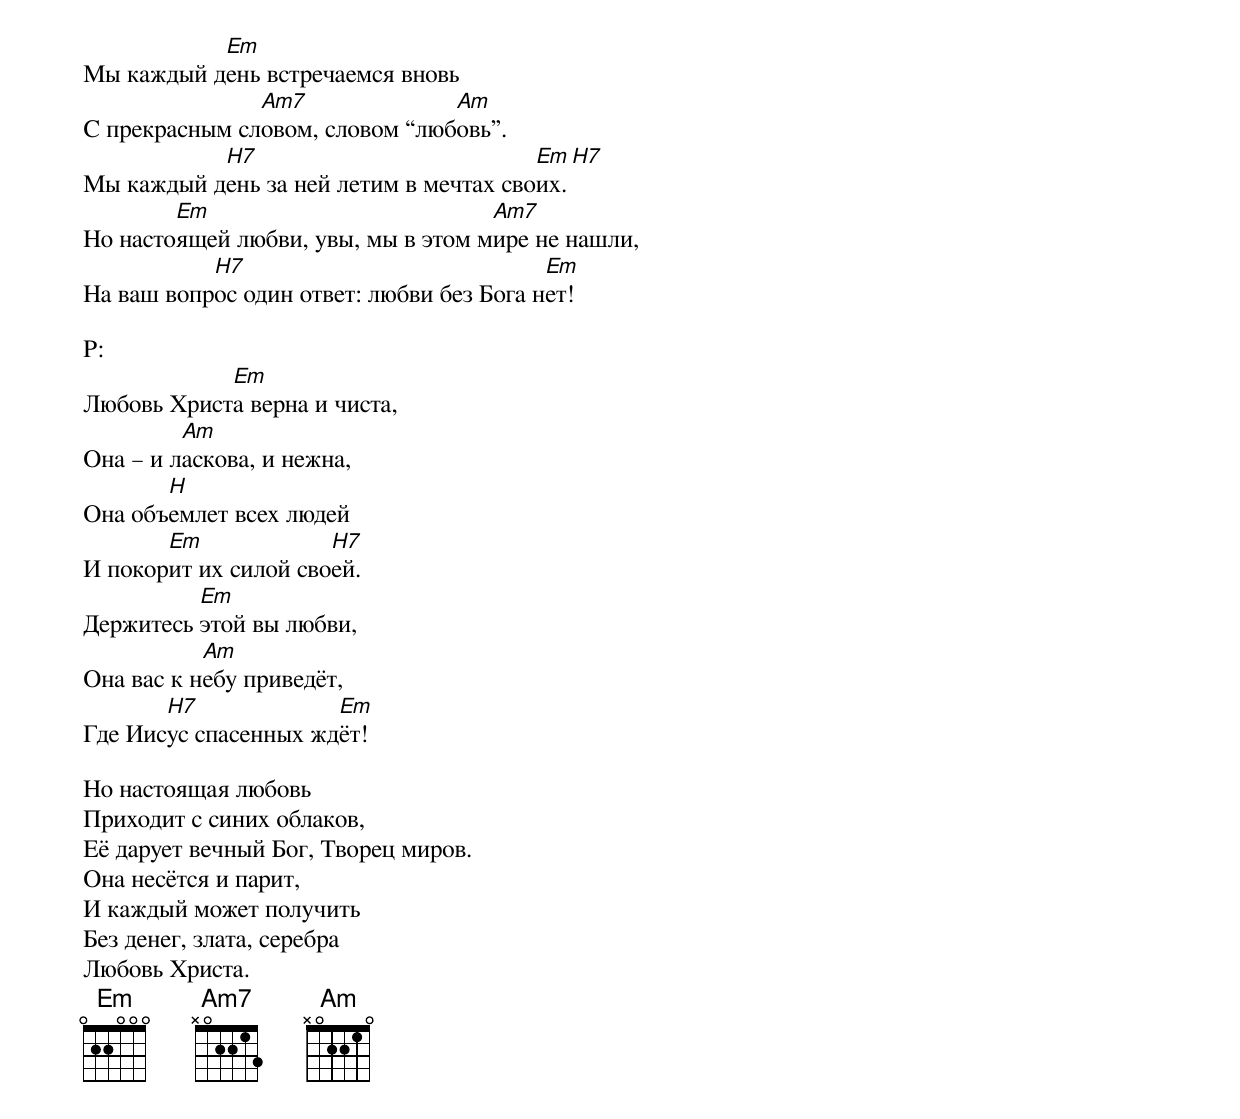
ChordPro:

Мы каждый д[Em]ень встречаемся вновь
С прекрасным сл[Am7]овом, словом “люб[Am]овь”.
Мы каждый д[H7]ень за ней летим в мечтах сво[Em]их.[H7]
Но насто[Em]ящей любви, увы, мы в этом м[Am7]ире не нашли,
На ваш вопр[H7]ос один ответ: любви без Бога н[Em]ет!

P:
Любовь Христ[Em]а верна и чиста,
Она – и л[Am]аскова, и нежна,
Она объ[H]емлет всех людей
И покор[Em]ит их силой сво[H7]ей.
Держитесь [Em]этой вы любви,
Она вас к н[Am]ебу приведёт,
Где Иис[H7]ус спасенных жд[Em]ёт!

Но настоящая любовь
Приходит с синих облаков,
Её дарует вечный Бог, Творец миров.
Она несётся и парит,
И каждый может получить
Без денег, злата, серебра
Любовь Христа.
